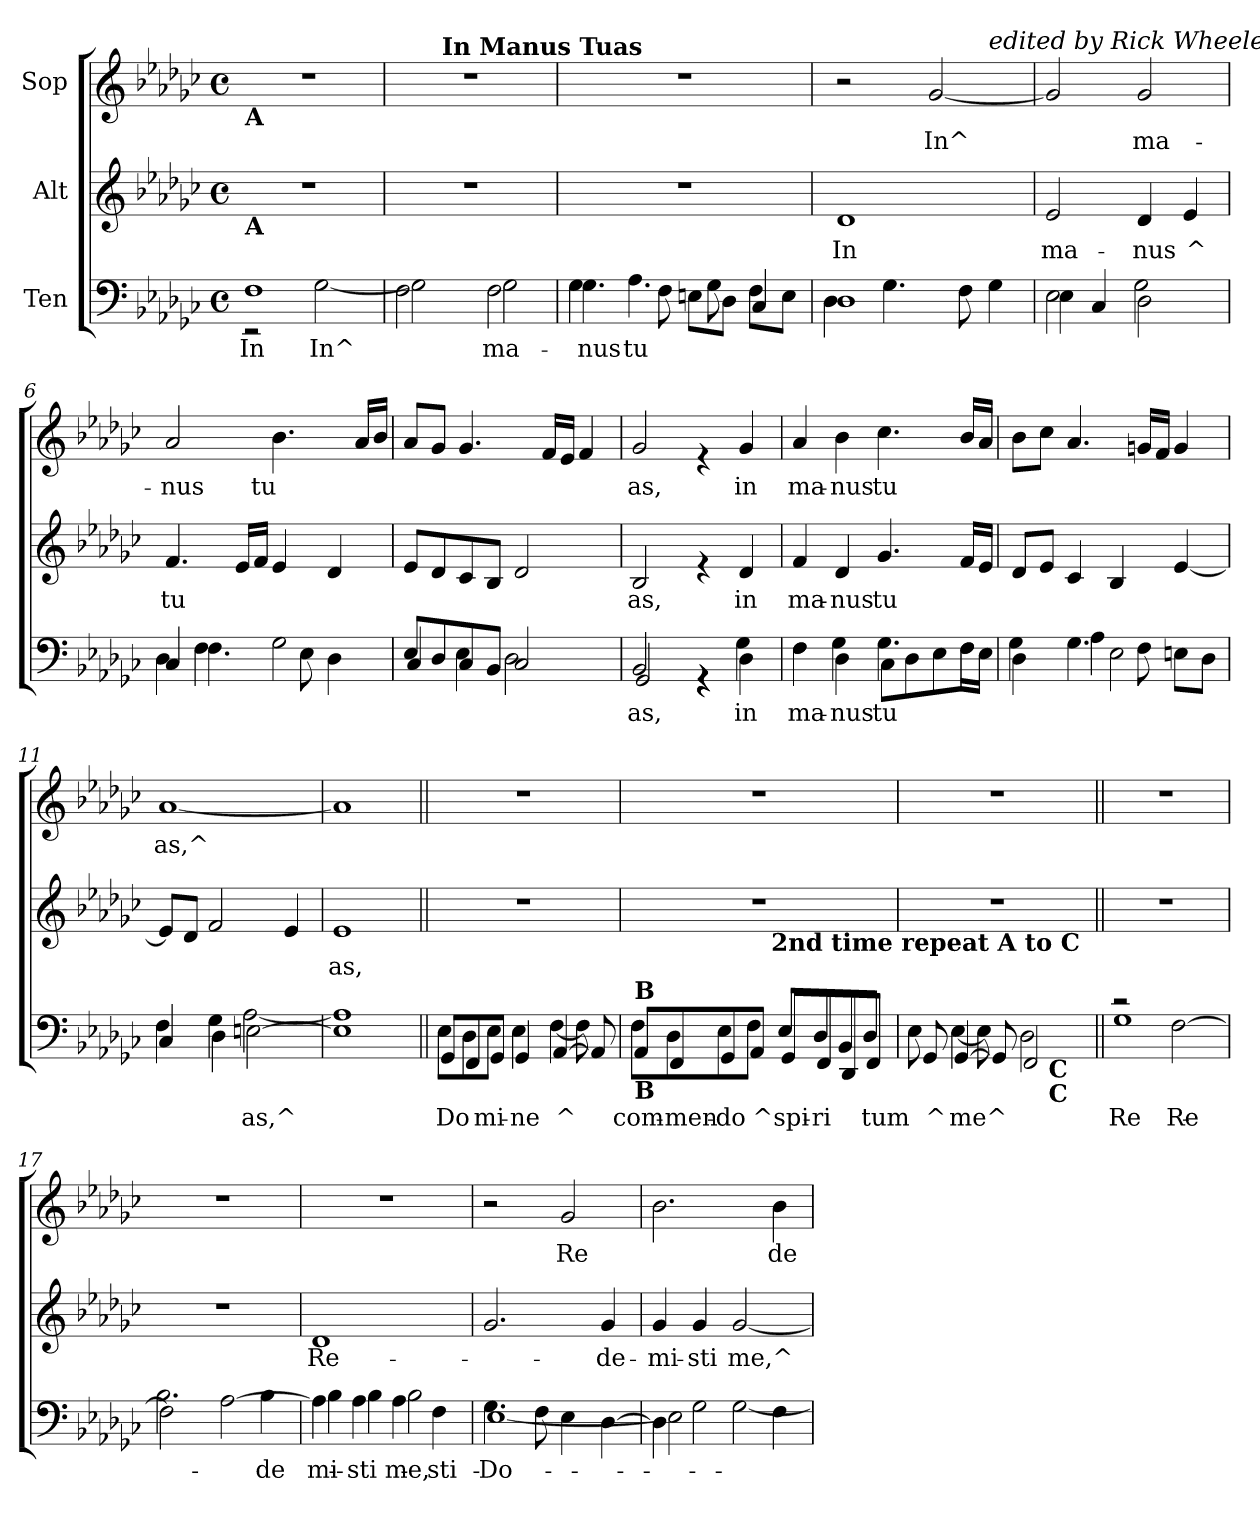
**kern	**text	**kern	**text	**kern	**text
*part3	*part3	*part2	*part2	*part1	*part1
*staff3	*staff3	*staff2	*staff2	*staff1	*staff1
*I"Ten	*	*I"Alt	*	*I"Sop	*
*clefF4	*	*clefG2	*	*clefG2	*
*k[b-e-a-d-g-c-]	*	*k[b-e-a-d-g-c-]	*	*k[b-e-a-d-g-c-]	*
*G-:	*	*G-:	*	*G-:	*
*M4/4	*	*M4/4	*	*M4/4	*
*met(c)	*	*met(c)	*	*met(c)	*
=1	=1	=1	=1	=1	=1
!	!	!	!	!LO:TX:b:B:t=A	!
!	!	!LO:TX:b:B:t=A	!	!	!
!LO:TX:a:B:t=A	!	!	!	!	!
!	!LO:LY:b	!	!	!	!
*^	*	*	*	*	*
1F	2rEE	In	1r	.	1r	.
!	!	!LO:LY:b	!	!	!	!
.	[>2G-\	In^	.	.	.	.
=2	=2	=2	=2	=2	=2	=2
!	!	!LO:LY:b	!	!	!	!
*	*	*	*	*	*^	*
2F\	2G-\]	.	1r	.	1r	4ryy	.
!	!	!	!	!	!	!LO:TX:a:B:t=In Manus Tuas	!
.	.	.	.	.	.	2.ryy	.
!	!	!LO:LY:b	!	!	!	!	!
!	!	!LO:LY:b	!	!	!	!	!
2F\	2G-\	ma-	.	.	.	.	.
=3	=3	=3	=3	=3	=3	=3	=3
!	!	!LO:LY:b	!	!	!	!	!
!	!	!LO:LY:b	!	!	!	!	!
*	*	*	*	*	*v	*v	*
4.G-\	4G-\	nus	1r	.	1r	.
!	!	!LO:LY:b	!	!	!	!
.	4.A-\	tu	.	.	.	.
8F\	.	.	.	.	.	.
8En\L	.	.	.	.	.	.
8D-\J	8G-\	.	.	.	.	.
4C-/	8F\L	.	.	.	.	.
.	8E\J	.	.	.	.	.
=4	=4	=4	=4	=4	=4	=4
!	!	!	!	!LO:LY:b	!	!
*	*	*	*	*	*^	*
1D-	4D-\	.	1d-	In	2r	2.ryy	.
.	4.G-\	.	.	.	.	.	.
!	!	!	!	!	!	!	!LO:LY:b
.	.	.	.	.	[<2g-/	.	In^
.	8F\	.	.	.	.	.	.
!	!	!	!	!	!	!LO:TX:a:i:t=edited by Rick Wheeler	!
.	4G-\	.	.	.	.	4ryy	.
=5	=5	=5	=5	=5	=5	=5	=5
!	!	!	!	!	!LO:TX:a:t=John Sheppard	!	!
!	!	!	!	!LO:LY:b	!	!	!
*	*	*	*	*	*v	*v	*
2E-\	4E-\	.	2e-/	ma-	2g-/]	.
.	4C-/	.	.	.	.	.
!	!	!	!	!LO:LY:b	!	!LO:LY:b
2D-\	2G-\	.	4d-/	-nus	2g-/	ma-
!	!	!	!	!LO:LY:b	!	!
.	.	.	4e-/	^	.	.
!!LO:LB:g=z
=6	=6	=6	=6	=6	=6	=6
!	!	!	!	!LO:LY:b	!	!LO:LY:b
4C-/	4D-\	.	4.f/	tu	2a-/	-nus
4.F\	4F\	.	.	.	.	.
.	.	.	16e-/LL	.	.	.
.	.	.	16f/JJ	.	.	.
!	!	!	!	!	!	!LO:LY:b
.	2G-\	.	4e-/	.	4.b-\	tu
8E-\	.	.	.	.	.	.
4D-\	.	.	4d-/	.	.	.
.	.	.	.	.	16a-/LL	.
.	.	.	.	.	16b-/JJ	.
=7	=7	=7	=7	=7	=7	=7
8E-/L	4C-/	.	8e-/L	.	8a-/L	.
8D-/	.	.	8d-/	.	8g-/J	.
8C-/	4E-\	.	8c-/	.	4.g-/	.
8BB-/J	.	.	8B-/J	.	.	.
2C-/	2D-\	.	2d-/	.	.	.
.	.	.	.	.	16f/LL	.
.	.	.	.	.	16e-/JJ	.
.	.	.	.	.	4f/	.
=8	=8	=8	=8	=8	=8	=8
!	!	!LO:LY:b	!	!	!	!
!	!	!LO:LY:b	!	!LO:LY:b	!	!LO:LY:b
2BB-/	2GG-/	as,	2B-/	as,	2g-/	as,
4rGG	4rGG	.	4re	.	4re	.
!	!	!LO:LY:b	!	!	!	!
!	!	!LO:LY:b	!	!LO:LY:b	!	!LO:LY:b
4D-\	4G-\	in	4d-/	in	4g-/	in
=9	=9	=9	=9	=9	=9	=9
!	!	!LO:LY:b	!	!	!	!
!	!	!LO:LY:b	!	!LO:LY:b	!	!LO:LY:b
4F\	4F\	ma-	4f/	ma-	4a-/	ma-
!	!	!LO:LY:b	!	!	!	!
!	!	!LO:LY:b	!	!LO:LY:b	!	!LO:LY:b
4D-\	4G-\	-nus	4d-/	-nus	4b-\	-nus
!	!	!LO:LY:b	!	!	!	!
!	!	!LO:LY:b	!	!LO:LY:b	!	!LO:LY:b
4.G-\	8C-\L	tu	4.g-/	tu	4.cc-\	tu
.	8D-\	.	.	.	.	.
.	8E-\	.	.	.	.	.
16F\LL	8F\J	.	16f/LL	.	16b-/LL	.
16E-\JJ	.	.	16e-/JJ	.	16a-/JJ	.
!!LO:LB:g=z
=10	=10	=10	=10	=10	=10	=10
4D-\	4G-\	.	8d-/L	.	8b-\L	.
.	.	.	8e-/J	.	8cc-\J	.
4.G-\	4A-\	.	4c-/	.	4.a-/	.
.	2E-\	.	4B-/	.	.	.
8F\	.	.	.	.	16gn/LL	.
.	.	.	.	.	16f/JJ	.
8En\L	.	.	[<4e-/	.	4g/	.
8D-\J	.	.	.	.	.	.
=11	=11	=11	=11	=11	=11	=11
!	!	!	!	!	!	!LO:LY:b
4C-/	4F\	.	8e-/L]	.	[<1a-	as,^
.	.	.	8d-/J	.	.	.
4G-\	4D-\	.	2f/	.	.	.
!	!	!LO:LY:b	!	!	!	!
!	!	!LO:LY:b	!	!	!	!
[>2En\	[>2A-\	as,^	.	.	.	.
.	.	.	4e-/	.	.	.
=12	=12	=12	=12	=12	=12	=12
!	!	!	!	!LO:LY:b	!	!
1E]	1A-]	.	1e-	as,	1a-]	.
=13||	=13||	=13||	=13||	=13||	=13||	=13||
!	!	!LO:LY:b	!	!	!	!
8GG-/L	8E-\L	Do	1r	.	1r	.
8FF/	8D-\	.	.	.	.	.
!	!	!LO:LY:b	!	!	!	!
8GG-/J	8E-\J	mi-	.	.	.	.
!	!	!LO:LY:b	!	!	!	!
4GG-/	4E-\	-ne	.	.	.	.
!	!	!LO:LY:b	!	!	!	!
[<4AA-/	[>4F\	^	.	.	.	.
8AA-/]	8F\]	.	.	.	.	.
!!LO:LB:g=z
=14	=14	=14	=14	=14	=14	=14
!LO:TX:a:B:t=B	!	!	!	!	!	!
!LO:TX:b:B:t=B	!	!	!	!	!	!
!	!	!LO:LY:b	!	!	!	!
*	*	*	*^	*	*	*
8AA-/L	8F\L	com-	1r	4...ryy	.	1r	.
!	!	!LO:LY:b	!	!	!	!	!
8FF/	8D-\	-men-	.	.	.	.	.
!	!	!LO:LY:b	!	!	!	!	!
8GG-/	8E-\	-do	.	.	.	.	.
!	!	!LO:LY:b	!	!	!	!	!
8AA-/J	8F\J	^	.	.	.	.	.
!	!	!	!	!LO:TX:b:B:t=2nd time repeat A to C	!	!	!
.	.	.	.	2ryy	.	.	.
!	!	!LO:LY:b	!	!	!	!	!
8GG-/L	8E-/L	spi-	.	.	.	.	.
!	!	!LO:LY:b	!	!	!	!	!
8FF/	8D-/	-ri	.	.	.	.	.
8DD-/	8BB-/	.	.	.	.	.	.
!	!	!LO:LY:b	!	!	!	!	!
8FF/J	8D-/J	tum	.	.	.	.	.
.	.	.	.	32ryy	.	.	.
=15	=15	=15	=15	=15	=15	=15	=15
!	!	!LO:LY:b	!	!	!	!	!
*	*^	*	*v	*v	*	*	*
8GG-/	8E-\	2ryy	^	1r	.	1r	.
!	!	!	!LO:LY:b	!	!	!	!
[<4GG-/	[>4E-\	.	me^	.	.	.	.
8GG-/]	8E-\]	.	.	.	.	.	.
!	!	!	!LO:LY:b	!	!	!	!
2FF/	2D-\	8ryy	.	.	.	.	.
!	!	!LO:TX:b:B:t=C	!	!	!	!	!
!	!	!LO:TX:b:B:t=C	!	!	!	!	!
.	.	4.ryy	.	.	.	.	.
=16||	=16||	=16||	=16||	=16||	=16||	=16||	=16||
!	!	!	!LO:LY:b	!	!	!	!
*	*v	*v	*	*	*	*	*
2rc	1G-	Re-	1r	.	1r	.
!	!	!LO:LY:b	!	!	!	!
[>2F\	.	Re	.	.	.	.
=17	=17	=17	=17	=17	=17	=17
2F\]	2.B-\	.	1r	.	1r	.
[>2A-\	.	.	.	.	.	.
!	!	!LO:LY:b	!	!	!	!
.	4B-\	-de-	.	.	.	.
=18	=18	=18	=18	=18	=18	=18
!	!	!LO:LY:b	!	!LO:LY:b	!	!
4A-\]	4B-\	mi-	1d-	Re-	1r	.
!	!	!LO:LY:b	!	!	!	!
!	!	!LO:LY:b	!	!	!	!
4A-\	4B-\	-sti	.	.	.	.
!	!	!LO:LY:b	!	!	!	!
!	!	!LO:LY:b	!	!	!	!
4A-\	2B-\	me,	.	.	.	.
!	!	!LO:LY:b	!	!	!	!
4F\	.	-sti	.	.	.	.
!!LO:PB:g=z
=19	=19	=19	=19	=19	=19	=19
!	!	!LO:LY:b	!	!	!	!
!	!	!LO:LY:b	!	!	!	!
4.G-\	[>1E-	Do-	2.g-/	.	2r	.
8F\	.	.	.	.	.	.
!	!	!	!	!	!	!LO:LY:b
4E-\	.	.	.	.	2g-/	Re
!	!	!	!	!LO:LY:b	!	!
[>4D-\	.	.	4g-/	-de-	.	.
=20	=20	=20	=20	=20	=20	=20
!	!	!	!	!LO:LY:b	!	!
4D-\]	2E-\]	.	4g-/	-mi-	2.b-\	.
!	!	!	!	!LO:LY:b	!	!
2G-\	.	.	4g-/	-sti	.	.
!	!	!	!	!LO:LY:b	!	!
.	[>2G-\	.	[<2g-/	me,^	.	.
!	!	!	!	!	!	!LO:LY:b
4F\	.	.	.	.	4b-\	de-
*v	*v	*	*	*	*	*
=	=	=	=	=	=
*-	*-	*-	*-	*-	*-
